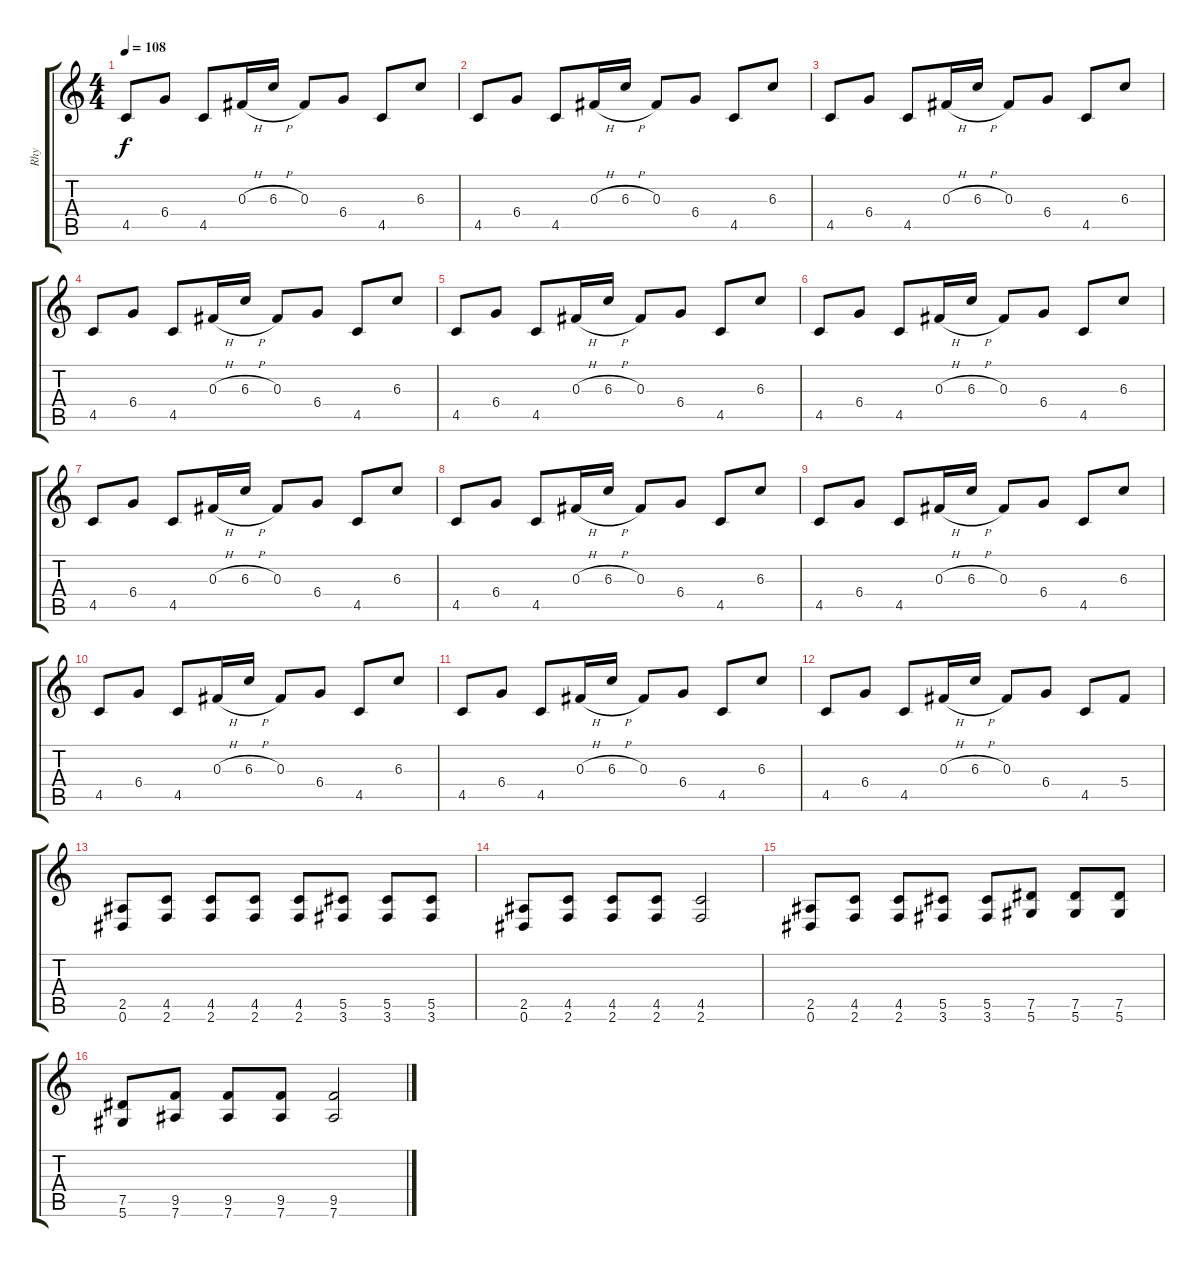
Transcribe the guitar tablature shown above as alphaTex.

\track ("Rhy" "Rhy") {instrument distortionguitar}
\staff {score tabs}
\tuning (Eb4 Bb3 Gb3 Db3 Ab2 Eb2) {hide}
\ts (4 4)
\tempo 108
\clef g2
\ks c
4.5.8{dy f} 6.4.8 4.5.8 0.3{h}.16 6.3{h}.16 0.3.8 6.4.8 4.5.8 6.3.8 |
4.5.8 6.4.8 4.5.8 0.3{h}.16 6.3{h}.16 0.3.8 6.4.8 4.5.8 6.3.8 |
4.5.8 6.4.8 4.5.8 0.3{h}.16 6.3{h}.16 0.3.8 6.4.8 4.5.8 6.3.8 |
4.5.8 6.4.8 4.5.8 0.3{h}.16 6.3{h}.16 0.3.8 6.4.8 4.5.8 6.3.8 |
4.5.8 6.4.8 4.5.8 0.3{h}.16 6.3{h}.16 0.3.8 6.4.8 4.5.8 6.3.8 |
4.5.8 6.4.8 4.5.8 0.3{h}.16 6.3{h}.16 0.3.8 6.4.8 4.5.8 6.3.8 |
4.5.8 6.4.8 4.5.8 0.3{h}.16 6.3{h}.16 0.3.8 6.4.8 4.5.8 6.3.8 |
4.5.8 6.4.8 4.5.8 0.3{h}.16 6.3{h}.16 0.3.8 6.4.8 4.5.8 6.3.8 |
4.5.8 6.4.8 4.5.8 0.3{h}.16 6.3{h}.16 0.3.8 6.4.8 4.5.8 6.3.8 |
4.5.8 6.4.8 4.5.8 0.3{h}.16 6.3{h}.16 0.3.8 6.4.8 4.5.8 6.3.8 |
4.5.8 6.4.8 4.5.8 0.3{h}.16 6.3{h}.16 0.3.8 6.4.8 4.5.8 6.3.8 |
4.5.8 6.4.8 4.5.8 0.3{h}.16 6.3{h}.16 0.3.8 6.4.8 4.5.8 5.4.8 |
(2.5 0.6).8 (4.5 2.6).8 (4.5 2.6).8 (4.5 2.6).8 (4.5 2.6).8 (5.5 3.6).8 (5.5 3.6).8 (5.5 3.6).8 |
(2.5 0.6).8 (4.5 2.6).8 (4.5 2.6).8 (4.5 2.6).8 (4.5 2.6).2 |
(2.5 0.6).8 (4.5 2.6).8 (4.5 2.6).8 (5.5 3.6).8 (5.5 3.6).8 (7.5 5.6).8 (7.5 5.6).8 (7.5 5.6).8 |
(7.5 5.6).8 (9.5 7.6).8 (9.5 7.6).8 (9.5 7.6).8 (9.5 7.6).2
